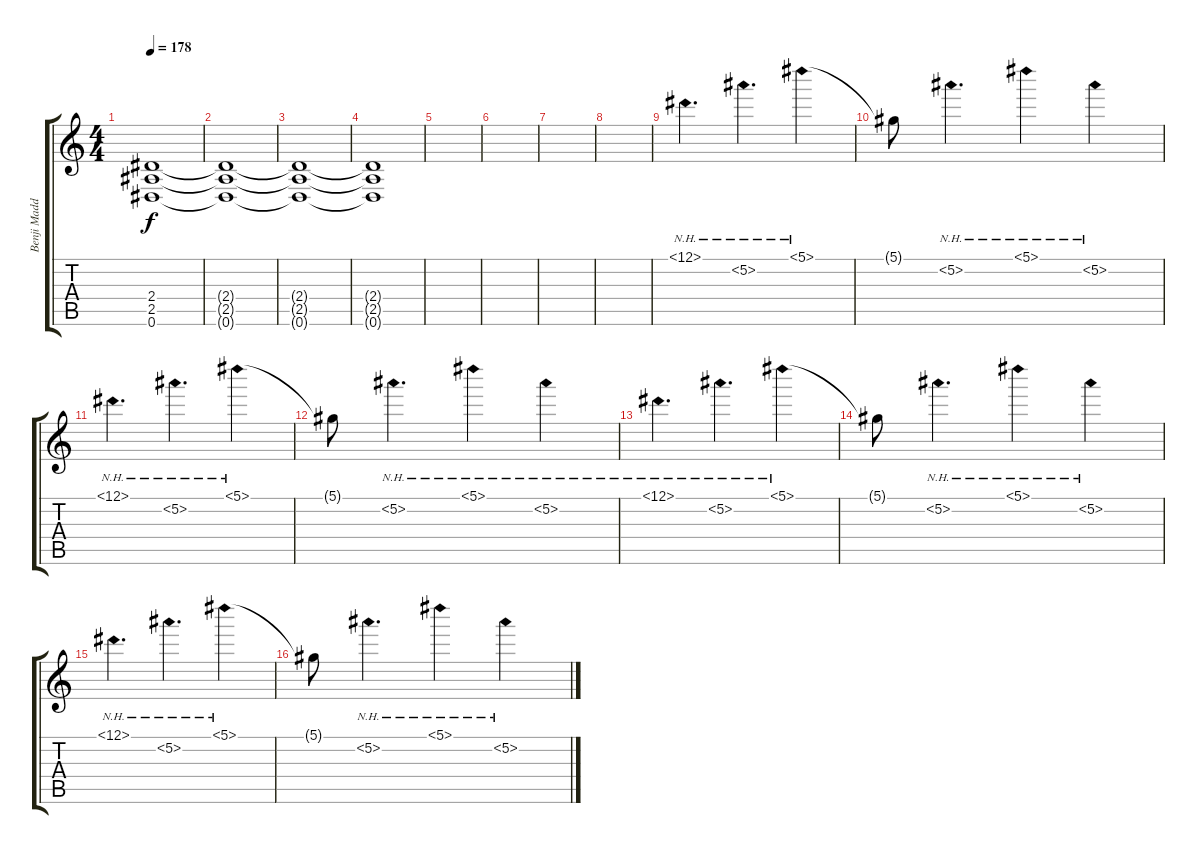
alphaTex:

\track ("Benji Madden" "Benji Madd") {instrument distortionguitar}
\staff {score tabs}
\tuning (Eb4 Bb3 Gb3 Db3 Ab2 Eb2) {hide}
\ts (4 4)
\tempo 178
\clef g2
\ks c
(2.4 2.5 0.6).1{dy f volume 0} |
(2.4{t} 2.5{t} 0.6{t}).1 |
(2.4{t} 2.5{t} 0.6{t}).1 |
(2.4{t} 2.5{t} 0.6{t}).1 |
|
|
|
|
12.1{nh}.4{d} 5.2{nh}.4{d} 5.1{nh}.4 |
5.1{t}.8 5.2{nh}.4{d} 5.1{nh}.4 5.2{nh}.4 |
12.1{nh}.4{d} 5.2{nh}.4{d} 5.1{nh}.4 |
5.1{t}.8 5.2{nh}.4{d} 5.1{nh}.4 5.2{nh}.4 |
12.1{nh}.4{d} 5.2{nh}.4{d} 5.1{nh}.4 |
5.1{t}.8 5.2{nh}.4{d} 5.1{nh}.4 5.2{nh}.4 |
12.1{nh}.4{d} 5.2{nh}.4{d} 5.1{nh}.4 |
5.1{t}.8 5.2{nh}.4{d} 5.1{nh}.4 5.2{nh}.4
